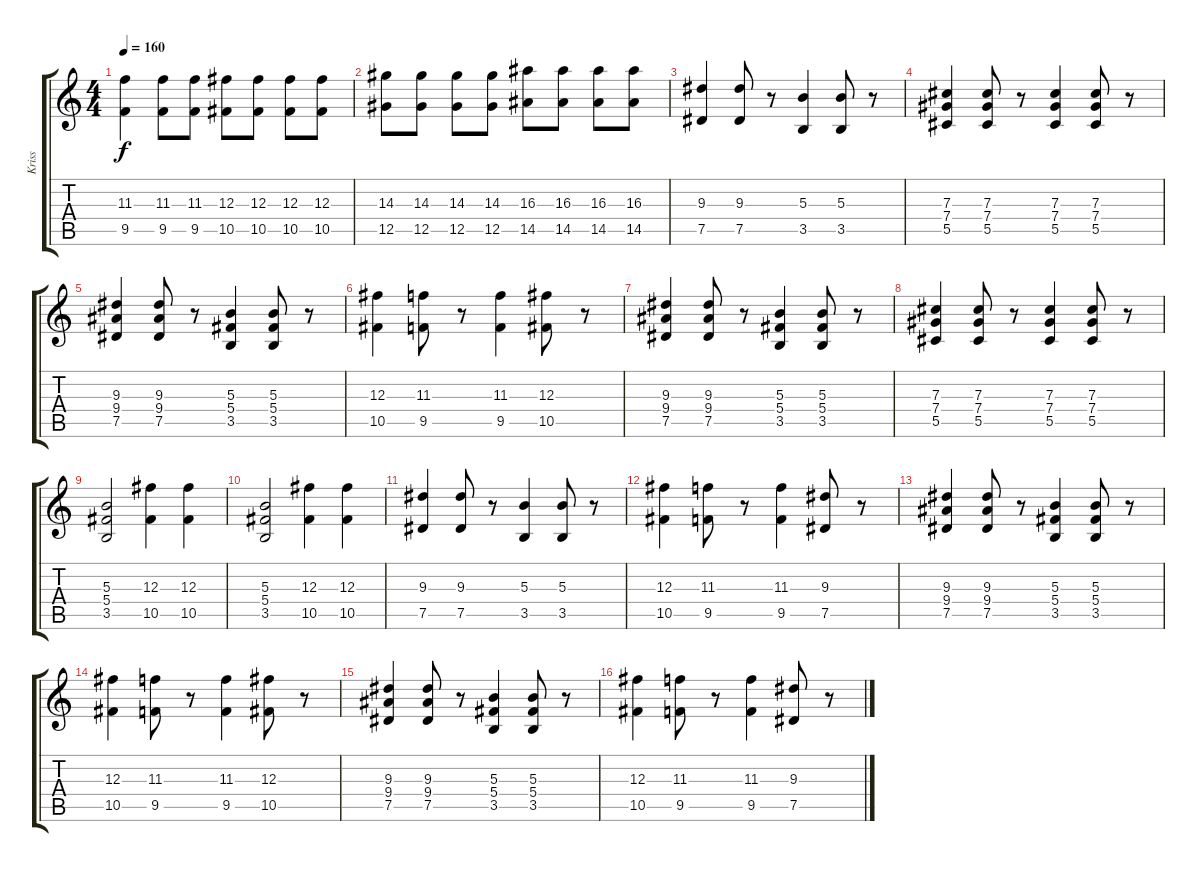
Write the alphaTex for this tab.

\track ("Kriss" "Kriss") {instrument distortionguitar}
\staff {score tabs}
\tuning (Eb4 Bb3 Gb3 Db3 Ab2 Db2) {hide}
\ts (4 4)
\tempo 160
\clef g2
\ks c
(11.3 9.5).4{dy f} (11.3 9.5).8 (11.3 9.5).8 (12.3 10.5).8 (12.3 10.5).8 (12.3 10.5).8 (12.3 10.5).8 |
(14.3 12.5).8 (14.3 12.5).8 (14.3 12.5).8 (14.3 12.5).8 (16.3 14.5).8 (16.3 14.5).8 (16.3 14.5).8 (16.3 14.5).8 |
(9.3 7.5).4 (9.3 7.5).8 r.8 (5.3 3.5).4 (5.3 3.5).8 r.8 |
(7.3 7.4 5.5).4 (7.3 7.4 5.5).8 r.8 (7.3 7.4 5.5).4 (7.3 7.4 5.5).8 r.8 |
(9.3 9.4 7.5).4 (9.3 9.4 7.5).8 r.8 (5.3 5.4 3.5).4 (5.3 5.4 3.5).8 r.8 |
(12.3 10.5).4 (11.3 9.5).8 r.8 (11.3 9.5).4 (12.3 10.5).8 r.8 |
(9.3 9.4 7.5).4 (9.3 9.4 7.5).8 r.8 (5.3 5.4 3.5).4 (5.3 5.4 3.5).8 r.8 |
(7.3 7.4 5.5).4 (7.3 7.4 5.5).8 r.8 (7.3 7.4 5.5).4 (7.3 7.4 5.5).8 r.8 |
(5.3 5.4 3.5).2 (12.3 10.5).4 (12.3 10.5).4 |
(5.3 5.4 3.5).2 (12.3 10.5).4 (12.3 10.5).4 |
(9.3 7.5).4 (9.3 7.5).8 r.8 (5.3 3.5).4 (5.3 3.5).8 r.8 |
(12.3 10.5).4 (11.3 9.5).8 r.8 (11.3 9.5).4 (9.3 7.5).8 r.8 |
(9.3 9.4 7.5).4 (9.3 9.4 7.5).8 r.8 (5.3 5.4 3.5).4 (5.3 5.4 3.5).8 r.8 |
(12.3 10.5).4 (11.3 9.5).8 r.8 (11.3 9.5).4 (12.3 10.5).8 r.8 |
(9.3 9.4 7.5).4 (9.3 9.4 7.5).8 r.8 (5.3 5.4 3.5).4 (5.3 5.4 3.5).8 r.8 |
(12.3 10.5).4 (11.3 9.5).8 r.8 (11.3 9.5).4 (9.3 7.5).8 r.8
